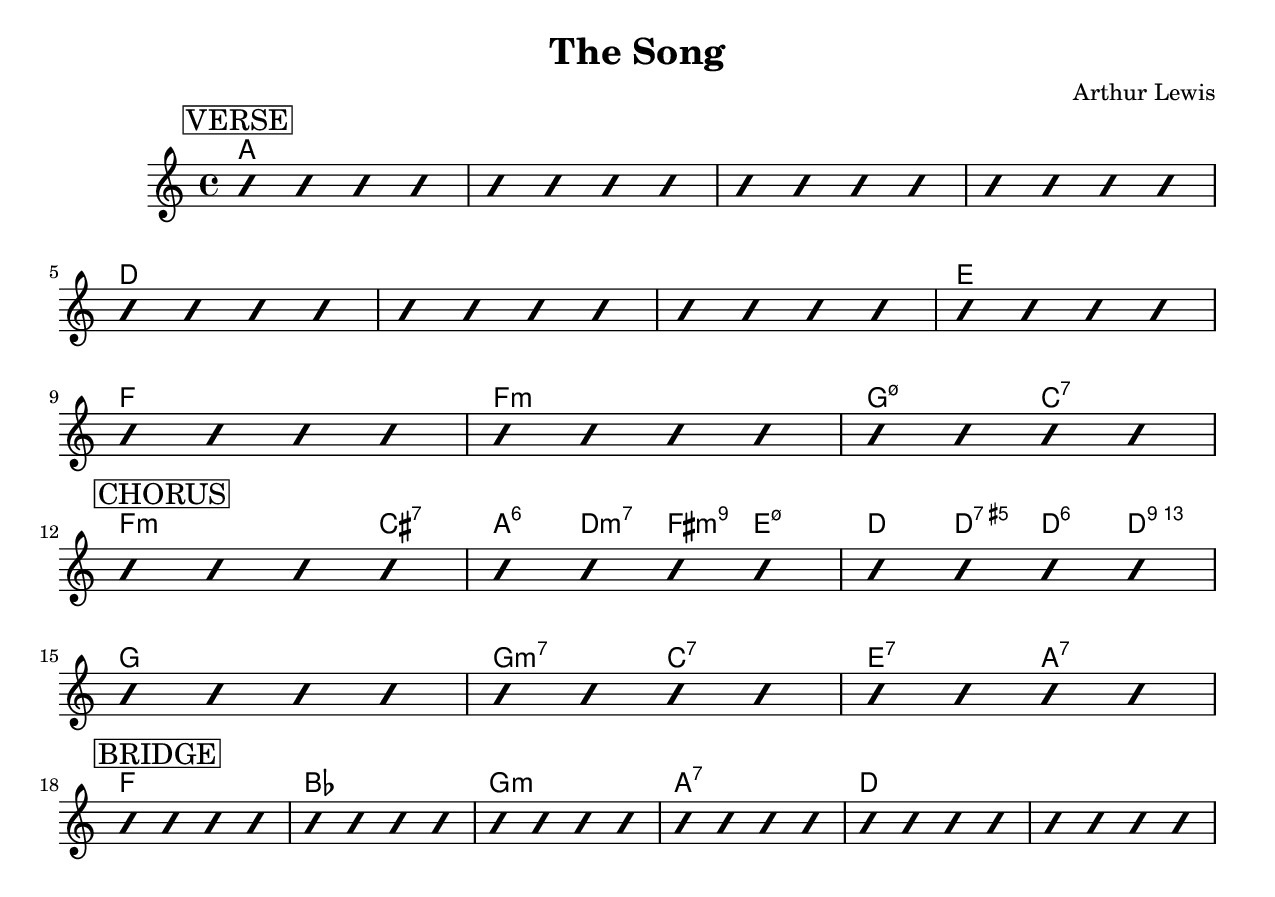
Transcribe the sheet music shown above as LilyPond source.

#(set-default-paper-size "letter") % Allow A4 option

\header{
  title = "The Song"
  composer = "Arthur Lewis"
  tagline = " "
}

harmonies = \chordmode {
  a1: a1: a1: a1: d1: d1: d1: e1: f1: f1:m g2:m7.5- c2:7 f2.:m cis4:7 a4:6 d4:m7 fis4:m9 e4:m7.5- d4: d4:7.5+ d4:6 d4:13 g1: g2:m7 c2:7 e2:7 a2:7 f1: bes1: g1:m a1:7 d1: d1:
}

% Macro to print single slash
rs = {
  \once \override Rest #'stencil = #ly:percent-repeat-item-interface::beat-slash
  \once \override Rest #'thickness = #0.48
  \once \override Rest #'slope = #1.7
  r4
}

% Function to print a specified number of slashes
comp = #(define-music-function (parser location count) (integer?)
  #{
    \override Rest #'stencil = #ly:percent-repeat-item-interface::beat-slash
    \override Rest #'thickness = #0.48
    \override Rest #'slope = #1.7
    \repeat unfold $count { r4 }
    \revert Rest #'stencil
  #}
)

<<
\new ChordNames {
	\set chordChanges = ##t
	\harmonies 
}

\new Staff {
	\relative c'' {
	  \override Score.RehearsalMark.self-alignment-X = #LEFT
    
    
      \mark \markup{ \right-align \box "VERSE" }
    
	  \comp #16 \break
    
    
	  \comp #16 \break
    
    
	  \comp #12 \break
    
    
      \mark \markup{ \right-align \box "CHORUS" }
    
	  \comp #12 \break
    
    
	  \comp #12 \break
    
    
      \mark \markup{ \right-align \box "BRIDGE" }
    
	  \comp #24 \break
     
	}
}
>>

\version "2.18.2"  % necessary for upgrading to future LilyPond versions.

